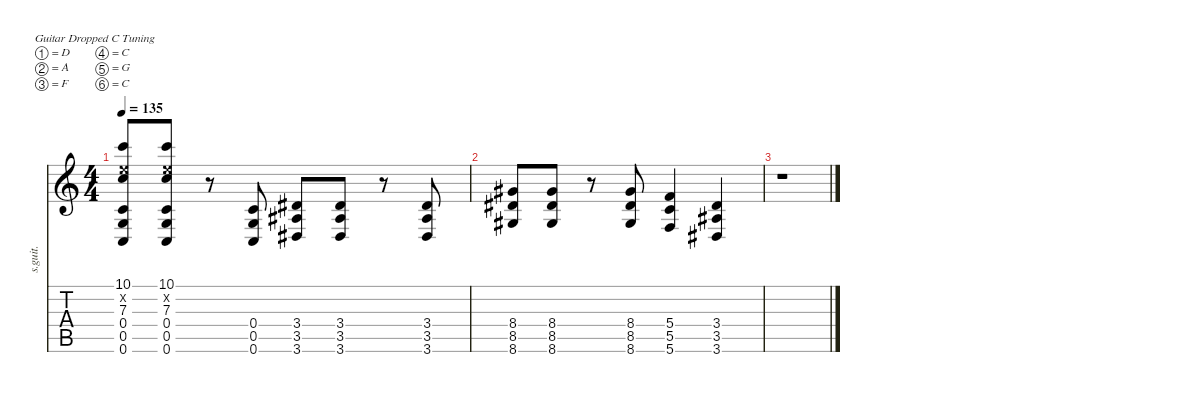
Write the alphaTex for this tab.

\defaultSystemsLayout 4
\hideDynamics
\bracketExtendMode nobrackets
\track ("Ben Kasica" "s.guit.") {instrument distortionguitar}
\staff {score tabs}
\tuning (D4 A3 F3 C3 G2 C2)
\ts (4 4)
\tempo 135
\clef g2
\ks c
(10.1 7.2{x} 7.3 0.4 0.5 0.6).8{lyrics (0 "") lyrics (1 "") lyrics (2 "") lyrics (3 "") lyrics (4 "") dy f} (10.1 7.2{x} 7.3 0.4 0.5 0.6).8{lyrics (0 "") lyrics (1 "") lyrics (2 "") lyrics (3 "") lyrics (4 "")} r.8 (0.4 0.5 0.6).8{lyrics (0 "") lyrics (1 "") lyrics (2 "") lyrics (3 "") lyrics (4 "")} (3.4{acc #} 3.5{acc #} 3.6{acc #}).8{lyrics (0 "") lyrics (1 "") lyrics (2 "") lyrics (3 "") lyrics (4 "")} (3.4{acc #} 3.5{acc #} 3.6{acc #}).8{lyrics (0 "") lyrics (1 "") lyrics (2 "") lyrics (3 "") lyrics (4 "")} r.8 (3.4{acc #} 3.5{acc #} 3.6{acc #}).8{lyrics (0 "") lyrics (1 "") lyrics (2 "") lyrics (3 "") lyrics (4 "")} |
(8.4{acc #} 8.5{acc #} 8.6{acc #}).8{lyrics (0 "") lyrics (1 "") lyrics (2 "") lyrics (3 "") lyrics (4 "")} (8.4{acc #} 8.5{acc #} 8.6{acc #}).8{lyrics (0 "") lyrics (1 "") lyrics (2 "") lyrics (3 "") lyrics (4 "")} r.8 (8.4{acc #} 8.5{acc #} 8.6{acc #}).8{lyrics (0 "") lyrics (1 "") lyrics (2 "") lyrics (3 "") lyrics (4 "")} (5.4 5.5 5.6).4{lyrics (0 "") lyrics (1 "") lyrics (2 "") lyrics (3 "") lyrics (4 "")} (3.4{acc #} 3.5{acc #} 3.6{acc #}).4{lyrics (0 "") lyrics (1 "") lyrics (2 "") lyrics (3 "") lyrics (4 "")} |
r.1
